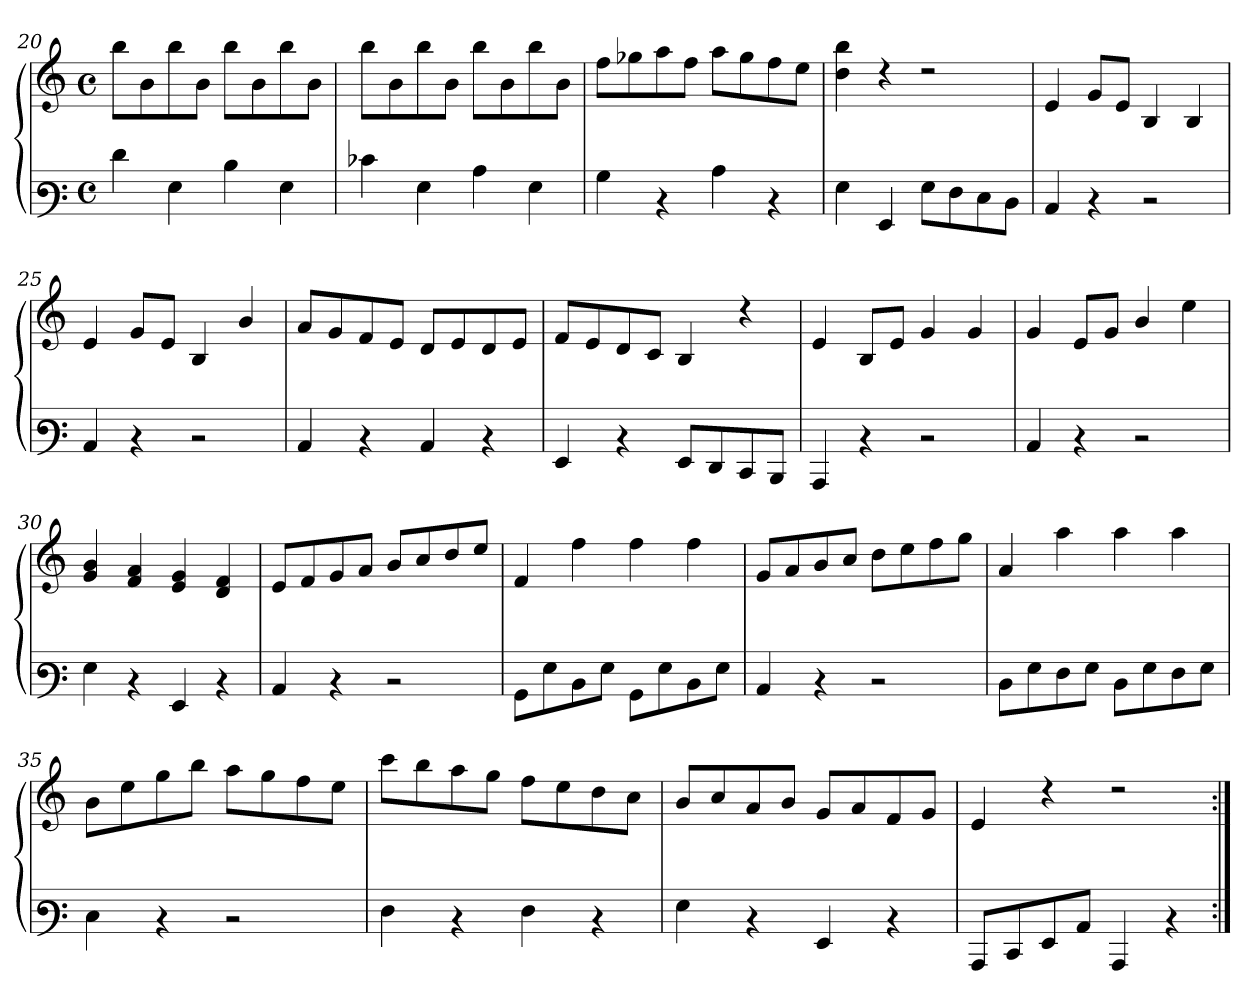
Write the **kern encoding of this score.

**kern	**kern
*part1	*part1
*staff2	*staff1
*clefF3	*clefG3
*M4/4	*M4/4
*met(c)	*met(c)
=20	=20
4f\	8gg\L
.	8g\
4G\	8gg\
.	8g\J
4d\	8gg\L
.	8g\
4G\	8gg\
.	8g\J
=21	=21
4e-X\	8gg\L
.	8g\
4G\	8gg\
.	8g\J
4c\	8gg\L
.	8g\
4G\	8gg\
.	8g\J
=22	=22
4B\	8dd\L
.	8ee-X\
4rD	8ff\
.	8dd\J
4c\	8ff\L
.	8ee-\
4rD	8dd\
.	8cc\J
=23	=23
4G\	4b\ 4gg\
4GG/	4rb
8G\L	2rcc
8F\	.
8E\	.
8D\J	.
!!LO:LB:g=z
=24	=24
4C/	4c/
4rD	8e/L
.	8c/J
2rE	4G/
.	4G/
=25	=25
4C/	4c/
4rD	8e/L
.	8c/J
2rE	4G/
.	4g/
=26	=26
4C/	8f/L
.	8e/
4rD	8d/
.	8c/J
4C/	8B/L
.	8c/
4rD	8B/
.	8c/J
=27	=27
4GG/	8d/L
.	8c/
4rD	8B/
.	8A/J
8GG/L	4G/
8FF/	.
8EE/	4rb
8DD/J	.
=28	=28
4CC/	4c/
4rD	8G/L
.	8c/J
2rE	4e/
.	4e/
!!LO:LB:g=z
=29	=29
4C/	4e/
4rD	8c/L
.	8e/J
2rE	4g/
.	4cc\
=30	=30
4G\	4e/ 4g/
4rD	4d/ 4f/
4GG/	4c/ 4e/
4rD	4B/ 4d/
=31	=31
4C/	8c/L
.	8d/
4rD	8e/
.	8f/J
2rD	8g/L
.	8a/
.	8b/
.	8cc/J
=32	=32
8BB\L	4d/
8G\	.
8D\	4dd\
8G\J	.
8BB\L	4dd\
8G\	.
8D\	4dd\
8G\J	.
=33	=33
4C/	8e/L
.	8f/
4rD	8g/
.	8a/J
2rE	8b\L
.	8cc\
.	8dd\
.	8ee\J
!!LO:LB:g=z
=34	=34
8D\L	4f/
8G\	.
8F\	4ff\
8G\J	.
8D\L	4ff\
8G\	.
8F\	4ff\
8G\J	.
=35	=35
4E\	8g\L
.	8cc\
4rD	8ee\
.	8gg\J
2rE	8ff\L
.	8ee\
.	8dd\
.	8cc\J
=36	=36
4F\	8aa\L
.	8gg\
4rD	8ff\
.	8ee\J
4F\	8dd\L
.	8cc\
4rD	8b\
.	8a\J
=37	=37
4G\	8g/L
.	8a/
4rD	8f/
.	8g/J
4GG/	8e/L
.	8f/
4rD	8d/
.	8e/J
=38	=38
8CC/L	4c/
8EE/	.
8GG/	4rb
8C/J	.
4CC/	2rcc
4rD	.
=:|!	=:|!
*-	*-
